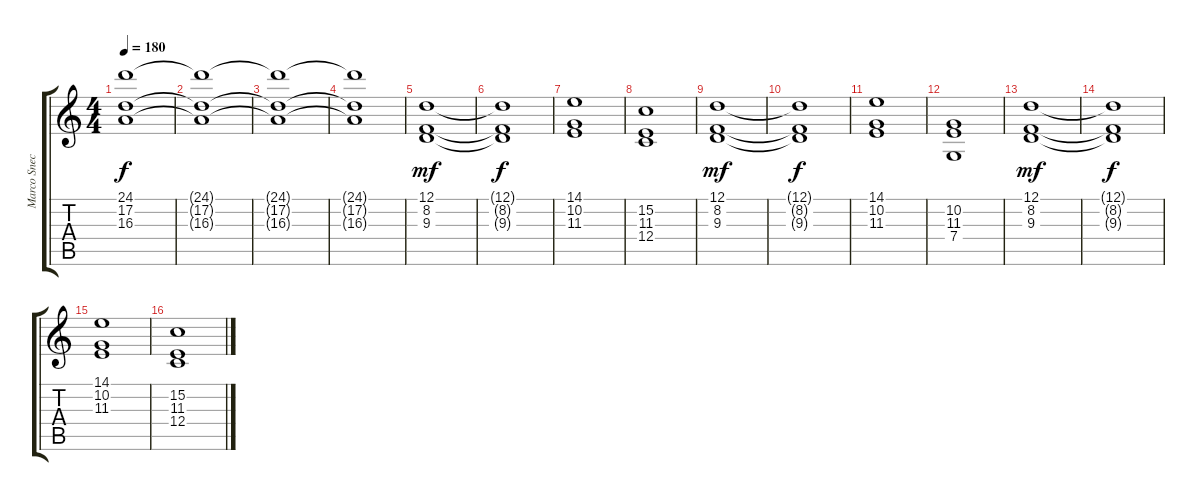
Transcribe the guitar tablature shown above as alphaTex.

\track ("Marco Sneck - Keyboards" "Marco Snec") {instrument lead1square}
\staff {score tabs}
\tuning (D4 A3 F3 C3 G2 D2) {hide}
\ts (4 4)
\tempo 180
\clef g2
\ks c
(24.1 17.2 16.3).1{dy f instrument stringensemble2} |
(24.1{t} 17.2{t} 16.3{t}).1 |
(24.1{t} 17.2{t} 16.3{t}).1{volume 12} |
(24.1{t} 17.2{t} 16.3{t}).1 |
\section ("" "")
(12.1 8.2 9.3).1{dy mf instrument stringensemble2} |
(12.1{t} 8.2{t} 9.3{t}).1{dy f} |
(14.1 10.2 11.3).1{instrument stringensemble2} |
(15.2 11.3 12.4).1{instrument stringensemble2} |
(12.1 8.2 9.3).1{dy mf instrument stringensemble2} |
(12.1{t} 8.2{t} 9.3{t}).1{dy f} |
(14.1 10.2 11.3).1{instrument stringensemble2} |
(10.2 11.3 7.4).1{instrument stringensemble2} |
(12.1 8.2 9.3).1{dy mf instrument stringensemble2} |
(12.1{t} 8.2{t} 9.3{t}).1{dy f} |
(14.1 10.2 11.3).1{instrument stringensemble2} |
(15.2 11.3 12.4).1{instrument stringensemble2}
